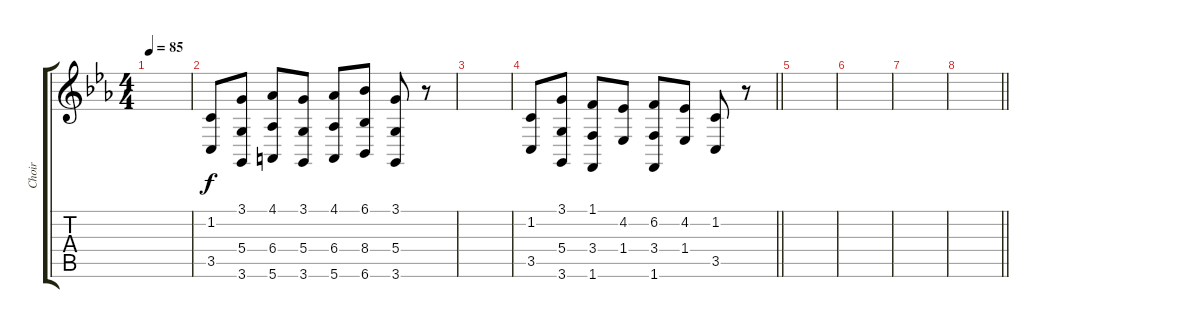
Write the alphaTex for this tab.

\track ("Choir" "Choir") {instrument pad4choir}
\staff {score tabs}
\tuning (E4 B3 G3 D3 A2 E2) {hide}
\ts (4 4)
\tempo 85
\clef g2
\ks cminor
|
(1.2 3.5).8 (3.1 5.4 3.6).8 (4.1 6.4 5.6).8 (3.1 5.4 3.6).8 (4.1 6.4 5.6).8 (6.1 8.4 6.6).8 (3.1 5.4 3.6).8 r.8 |
|
\barLineRight lightlight
(1.2 3.5).8 (3.1 5.4 3.6).8 (1.1 3.4 1.6).8 (4.2 1.4).8 (6.2 3.4 1.6).8 (4.2 1.4).8 (1.2 3.5).8 r.8 |
\section ("" "")
|
|
|
\barLineRight lightlight
